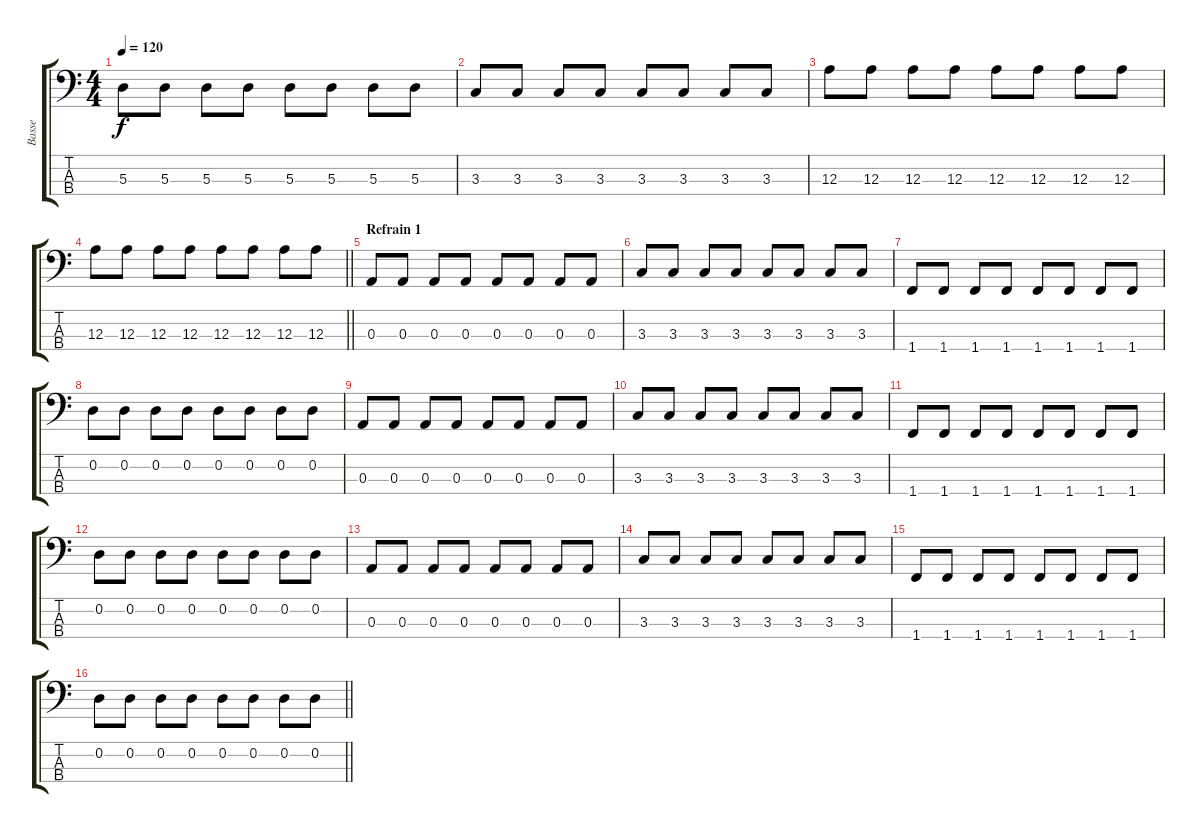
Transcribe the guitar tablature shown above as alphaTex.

\track ("Basse" "Basse") {instrument electricbasspick}
\staff {score tabs}
\tuning (G2 D2 A1 E1) {hide}
\ts (4 4)
\tempo 120
\clef f4
\ks c
5.3.8{dy f} 5.3.8 5.3.8 5.3.8 5.3.8 5.3.8 5.3.8 5.3.8 |
3.3.8 3.3.8 3.3.8 3.3.8 3.3.8 3.3.8 3.3.8 3.3.8 |
12.3.8 12.3.8 12.3.8 12.3.8 12.3.8 12.3.8 12.3.8 12.3.8 |
\barLineRight lightlight
12.3.8 12.3.8 12.3.8 12.3.8 12.3.8 12.3.8 12.3.8 12.3.8 |
\section ("" "Refrain 1")
0.3.8 0.3.8 0.3.8 0.3.8 0.3.8 0.3.8 0.3.8 0.3.8 |
3.3.8 3.3.8 3.3.8 3.3.8 3.3.8 3.3.8 3.3.8 3.3.8 |
1.4.8 1.4.8 1.4.8 1.4.8 1.4.8 1.4.8 1.4.8 1.4.8 |
0.2.8 0.2.8 0.2.8 0.2.8 0.2.8 0.2.8 0.2.8 0.2.8 |
0.3.8 0.3.8 0.3.8 0.3.8 0.3.8 0.3.8 0.3.8 0.3.8 |
3.3.8 3.3.8 3.3.8 3.3.8 3.3.8 3.3.8 3.3.8 3.3.8 |
1.4.8 1.4.8 1.4.8 1.4.8 1.4.8 1.4.8 1.4.8 1.4.8 |
0.2.8 0.2.8 0.2.8 0.2.8 0.2.8 0.2.8 0.2.8 0.2.8 |
0.3.8 0.3.8 0.3.8 0.3.8 0.3.8 0.3.8 0.3.8 0.3.8 |
3.3.8 3.3.8 3.3.8 3.3.8 3.3.8 3.3.8 3.3.8 3.3.8 |
1.4.8 1.4.8 1.4.8 1.4.8 1.4.8 1.4.8 1.4.8 1.4.8 |
\barLineRight lightlight
0.2.8 0.2.8 0.2.8 0.2.8 0.2.8 0.2.8 0.2.8 0.2.8
